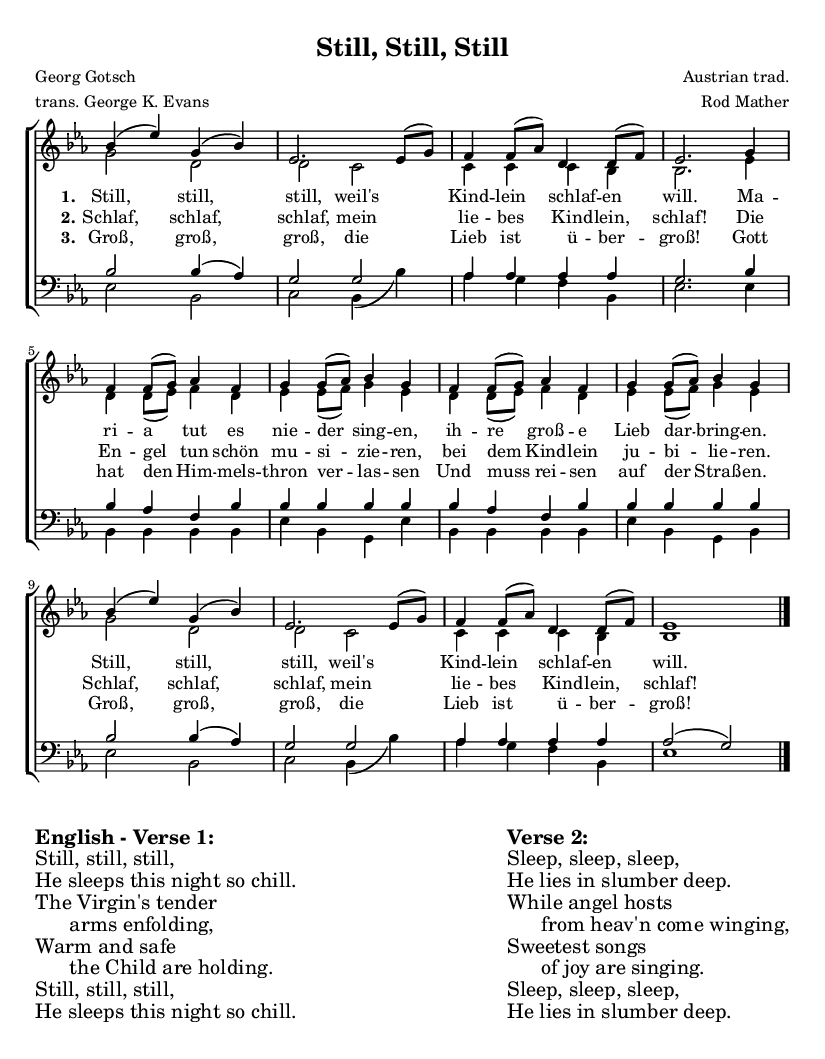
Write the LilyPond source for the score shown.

\header {
  filename = "still_still_still.ly"
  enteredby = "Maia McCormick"
  composer = "Austrian trad."
  arranger = "Rod Mather"
  poet = "Georg Gotsch"
  meter = "trans. George K. Evans"
  title = "Still, Still, Still"
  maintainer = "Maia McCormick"
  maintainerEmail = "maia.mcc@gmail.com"
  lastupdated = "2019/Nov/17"
}

\version "2.14.2"

\include "header.ly"

global= {
  \time 2/2
  \key d \major
}

sop = \context Voice = "sop"    {
  \voiceOne
  \relative c'' {
    a4( d) fis,( a) | d,2. d8( fis) |
    e4 e8( g) cis,4 cis8( e) | d2. fis4 |

    \repeat unfold 2 {
      e e8( fis) g4 e | fis fis8( g) a4 fis |
    }

    a4( d) fis,( a) | d,2. d8( fis) |
    e4 e8( g) cis,4 cis8( e) | d1 \bar "|."
  }
}

alto=\context Voice = "alto"   {
  \voiceTwo
  \relative c' {
    fis2 cis | cis b |
    b4 b b a | a2. d4 |

    \repeat unfold 2 {
      cis cis8( d) e4 cis | d d8( e) fis4 d |
    }

    fis2 cis | cis b |
    b4 b b a | a1 \bar "|."
  }
}

tenor = \context Voice = "tenor"   {
  \voiceOne
  \relative c' {
    a2 a4( g) | fis2 fis |
    g4 g g g | fis2. a4 |

    \repeat unfold 2 {
      a g e a | a a a a |
    }

    a2 a4( g) | fis2 fis |
    g4 g g g | g2( fis) \bar "|."
  }
}

bass = \context Voice = "bass"   {
  \voiceTwo
    \relative c {
    d2 a | b a4( a') |
    g4 fis e a, | d2. d4 |

    a a a a | d a fis d' |
    a a a a | d a fis a |

    d2 a | b a4( a') |
    g4 fis e a, | d1 \bar "|."
  }
}

stanzaa = \lyricmode {
  Still, still, still,
  weil's Kind -- lein schlaf -- en will.

  Ma -- ri -- a tut es nie -- der sing -- en,
  ih -- re groß -- e Lieb dar -- bring -- en.

  Still, still, still,
  weil's Kind -- lein schlaf -- en will.
}

stanzab = \lyricmode {
  Schlaf, schlaf, schlaf,
  mein lie -- bes Kind -- lein, schlaf!

  Die En -- gel tun schön mu -- si -- zie -- ren,
  bei dem Kind -- lein ju -- bi -- lie -- ren.

  Schlaf, schlaf, schlaf,
  mein lie -- bes Kind -- lein, schlaf!
}

stanzac = \lyricmode {
  Groß, groß, groß,
  die Lieb ist ü -- ber -- groß!

  Gott hat den Him -- mels -- thron ver -- las -- sen
  Und muss rei -- sen auf der Straß -- en.

  Groß, groß, groß,
  die Lieb ist ü -- ber -- groß!
}

verses = \markup{
  \fill-line {
    \column{
      \line { \huge \bold "English - Verse 1:" }
      \line{ \huge "Still, still, still, "}
      \line { \huge "He sleeps this night so chill." }
      \line{ \huge "The Virgin's tender " }
      \line { \huge "      arms enfolding," }
      \line{ \huge "Warm and safe " }
      \line { \huge "      the Child are holding." }
      \line{ \huge "Still, still, still, "}
      \line { \huge "He sleeps this night so chill." }
    }
    \column{
      \line { \huge \bold "Verse 2:" }
      \line { \huge "Sleep, sleep, sleep, "}
      \line { \huge "He lies in slumber deep." }
      \line { \huge "While angel hosts " }
      \line { \huge "      from heav'n come winging," }
      \line { \huge "Sweetest songs " }
      \line { \huge "      of joy are singing." }
      \line { \huge "Sleep, sleep, sleep, "}
      \line { \huge "He lies in slumber deep." }



    }
  }
}

\score {	\transpose d es
  \context ChoirStaff <<
    \unset ChoirStaff.melismaBusyProperties
    \context Staff ="upper"  { \clef "G" <<
      \global
      \sop
      \alto
    >>}

    \lyricsto "alto" \context Lyrics = "stanza-1" {
      \set stanza = "1."
      \stanzaa }
    \lyricsto "alto" \context Lyrics = "stanza-2" {
      \set stanza = "2."
      \stanzab }
    \lyricsto "alto" \context Lyrics = "stanza-3" {
      \set stanza = "3."
      \stanzac }

    \context Staff = "lower"  { \clef "F"<<
      \global
      \tenor
      \bass
    >>}

  >>
  \layout {
    indent = 0.0\pt
    \context {
      \ChordNames
      \override ChordName  #'style = #'american
      chordChanges = ##t
    }
    \context {
      \Staff
      \remove Time_signature_engraver
    }
  }
}
\verses
